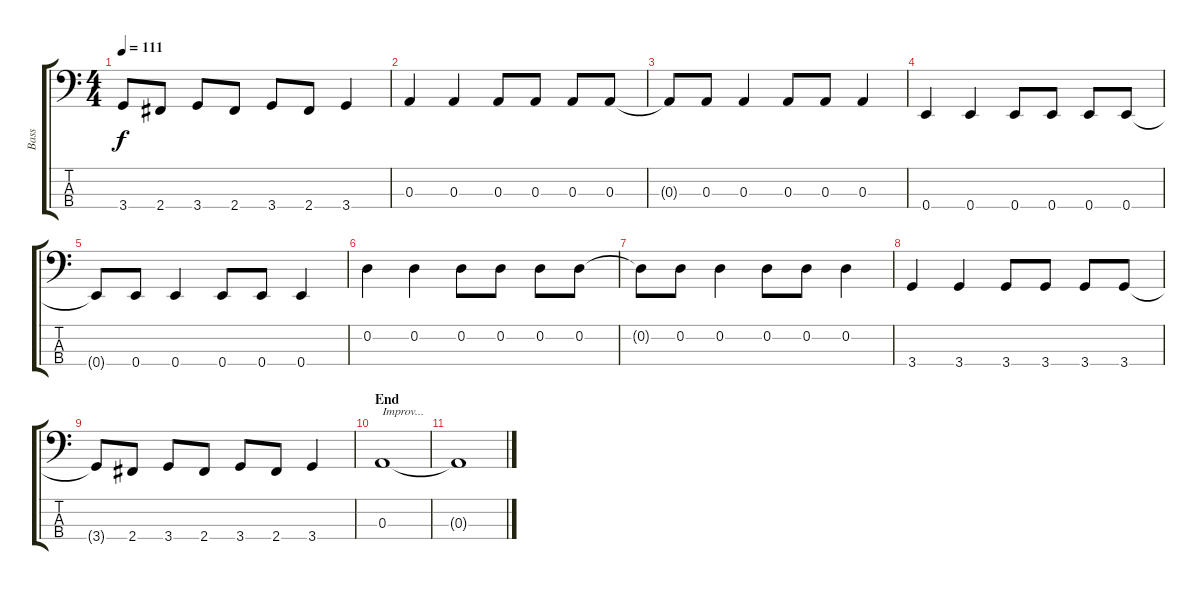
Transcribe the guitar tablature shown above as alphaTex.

\track ("Bass" "Bass") {instrument electricbasspick}
\staff {score tabs}
\tuning (G2 D2 A1 E1) {hide}
\ts (4 4)
\tempo 111
\clef f4
\ks c
3.4{t}.8{dy f} 2.4.8 3.4.8 2.4.8 3.4.8 2.4.8 3.4.4 |
0.3.4 0.3.4 0.3.8 0.3.8 0.3.8 0.3.8 |
0.3{t}.8 0.3.8 0.3.4 0.3.8 0.3.8 0.3.4 |
0.4.4 0.4.4 0.4.8 0.4.8 0.4.8 0.4.8 |
0.4{t}.8 0.4.8 0.4.4 0.4.8 0.4.8 0.4.4 |
0.2.4 0.2.4 0.2.8 0.2.8 0.2.8 0.2.8 |
0.2{t}.8 0.2.8 0.2.4 0.2.8 0.2.8 0.2.4 |
3.4.4 3.4.4 3.4.8 3.4.8 3.4.8 3.4.8 |
3.4{t}.8 2.4.8 3.4.8 2.4.8 3.4.8 2.4.8 3.4.4 |
\section ("" "End")
0.3.1{txt "Improv..."} |
0.3{t}.1
